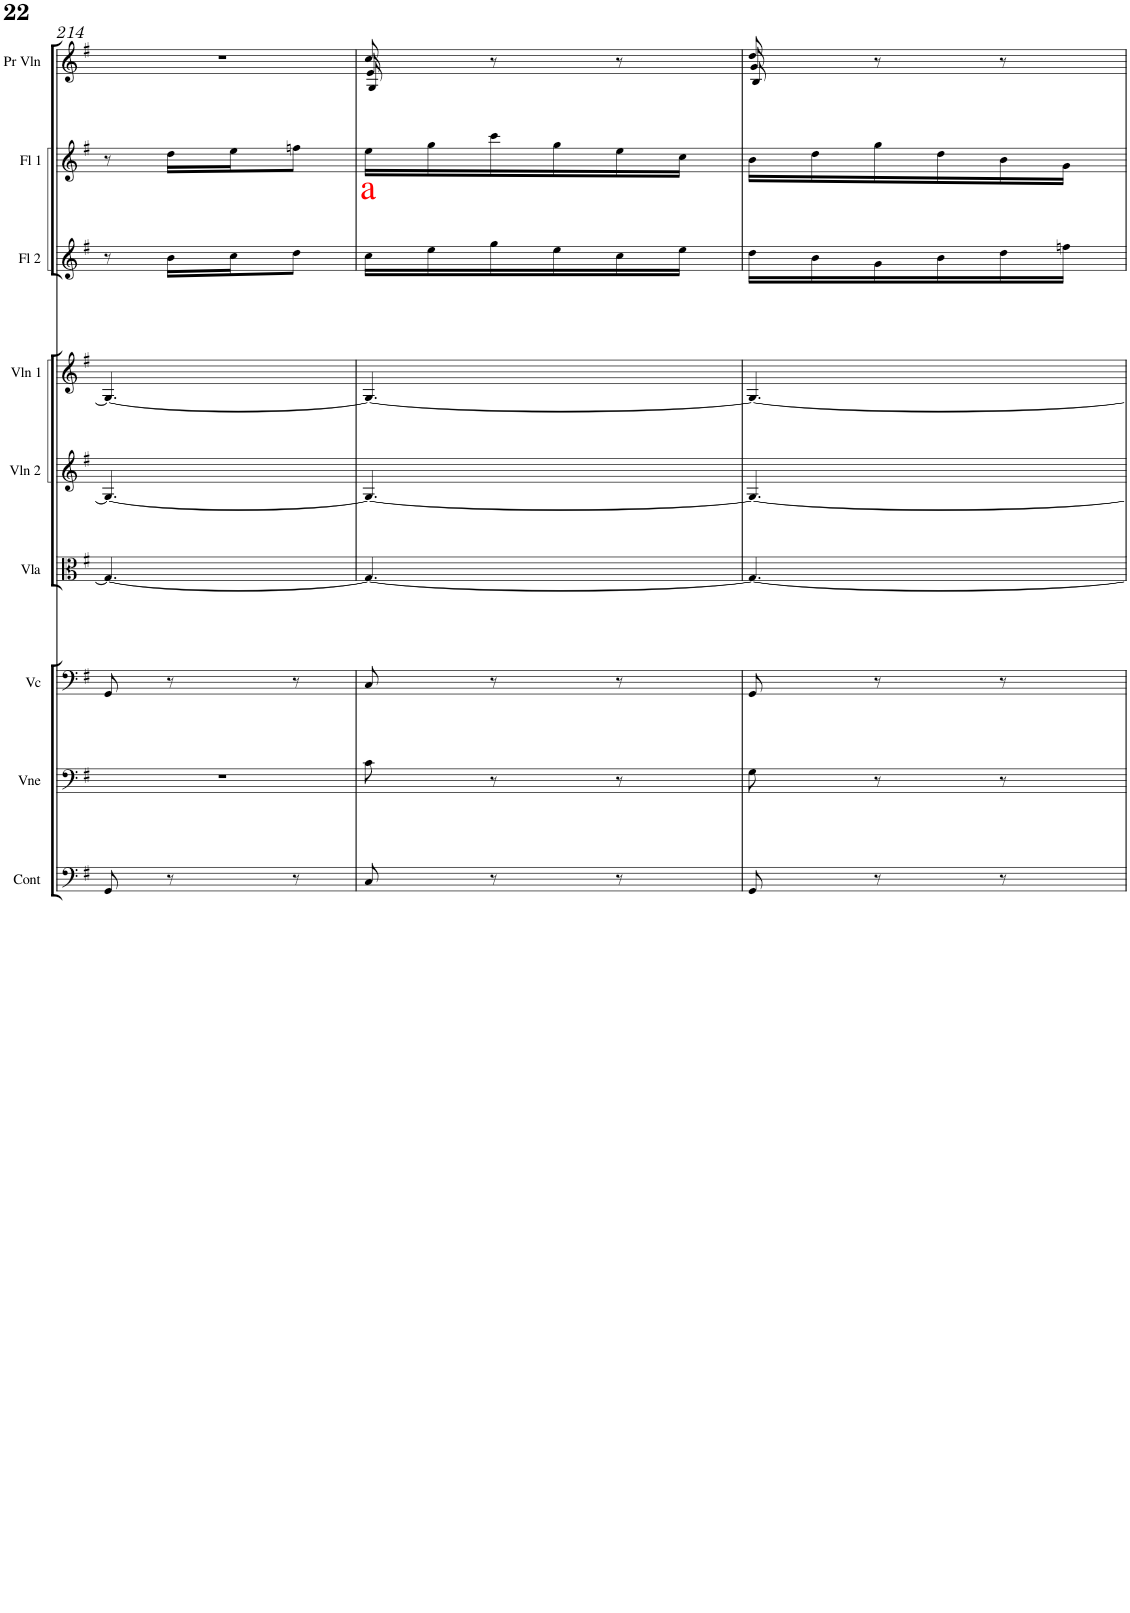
**kern	**kern	**kern	**kern	**kern	**kern	**kern	**kern	**text	**kern
*part9	*part8	*part7	*part6	*part5	*part4	*part3	*part2	*part2	*part1
*staff9	*staff8	*staff7	*staff6	*staff5	*staff4	*staff3	*staff2	*staff2	*staff1
*I"Continuo	*I"Violone	*I"Violoncello	*I"Viola	*I"Violin 2	*I"Violin 1	*I"Flute 2	*I"Flute 1	*	*I"Principal Violin
*I'Cont	*I'Vne	*I'Vc	*I'Vla	*I'Vln 2	*I'Vln 1	*I'Fl 2	*I'Fl 1	*	*I'Pr Vln
!!LO:PB:g=z
*clefF4	*clefF4	*clefF4	*clefC3	*clefG2	*clefG2	*clefG2	*clefG2	*	*clefG2
*	*Trd7c12	*	*	*	*	*	*	*	*
*k[f#]	*k[f#]	*k[f#]	*k[f#]	*k[f#]	*k[f#]	*k[f#]	*k[f#]	*	*k[f#]
*M3/8	*M3/8	*M3/8	*M3/8	*M3/8	*M3/8	*M3/8	*M3/8	*	*M3/8
=214	=214	=214	=214	=214	=214	=214	=214	=214	=214
8GG/	4.r	8GG/	4.G/_	4.G/_	4.G/_	8r	8r	.	4.r
8r	.	8r	.	.	.	16b\LL	16dd\LL	.	.
.	.	.	.	.	.	16cc\J	16ee\J	.	.
8r	.	8r	.	.	.	8dd\J	8ffn\J	.	.
=215	=215	=215	=215	=215	=215	=215	=215	=215	=215
!	!	!	!	!	!	!	!	!LO:LY:b:color=#FF0000	!
*	*	*	*	*	*	*	*	*	*^
*	*	*	*	*	*	*	*	*	*	*^
8C/	8c\	8C/	4.G/_	4.G/_	4.G/_	16cc\LL	16ee\LL	a	8cc/	8G/	8e/
.	.	.	.	.	.	16ee\	16gg\	.	.	.	.
8r	8r	8r	.	.	.	16gg\	16ccc\	.	8r	8ryy	8ryy
.	.	.	.	.	.	16ee\	16gg\	.	.	.	.
8r	8r	8r	.	.	.	16cc\	16ee\	.	8r	8ryy	8ryy
.	.	.	.	.	.	16ee\JJ	16cc\JJ	.	.	.	.
=216	=216	=216	=216	=216	=216	=216	=216	=216	=216	=216	=216
8GG/	8G\	8GG/	4.G/_	4.G/_	4.G/_	16dd\LL	16b\LL	.	8dd/	8B/	8g/
.	.	.	.	.	.	16b\	16dd\	.	.	.	.
8r	8r	8r	.	.	.	16g\	16gg\	.	8r	8ryy	8ryy
.	.	.	.	.	.	16b\	16dd\	.	.	.	.
8r	8r	8r	.	.	.	16dd\	16b\	.	8r	8ryy	8ryy
.	.	.	.	.	.	16ffn\JJ	16g\JJ	.	.	.	.
*	*	*	*	*	*	*	*	*	*v	*v	*v
=	=	=	=	=	=	=	=	=	=
*-	*-	*-	*-	*-	*-	*-	*-	*-	*-
